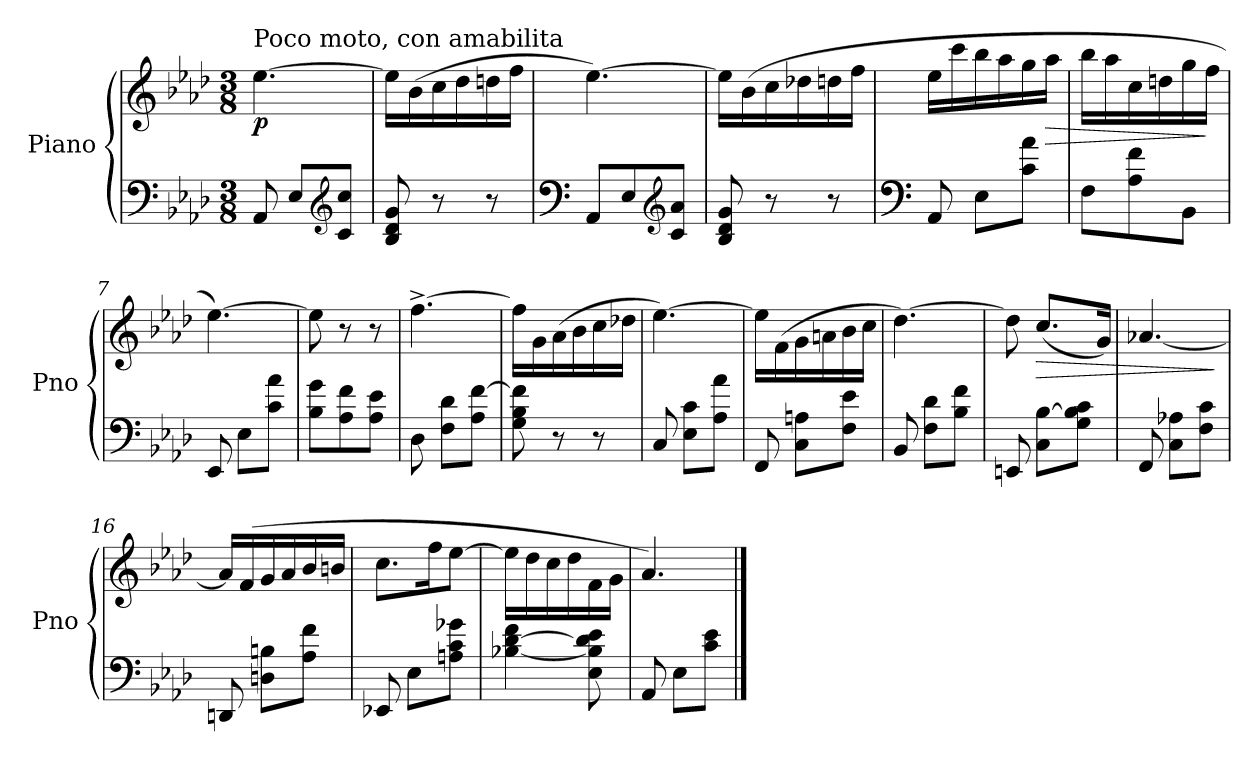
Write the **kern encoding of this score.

**kern	**kern	**dynam
*part1	*part1	*part1
*staff2	*staff1	*staff1/2
*I"Piano	*	*
*I'Pno	*	*
*clefF4	*clefG2	*
*k[b-e-a-d-]	*k[b-e-a-d-]	*
*M3/8	*M3/8	*
=1	=1	=1
!	!LO:TX:a:t=Poco moto, con amabilita	!
!	!	!LO:DY:b
8AA-/	[>4.ee-\	p
8E-/L	.	.
*clefG2	*	*
8c/ 8cc/J	.	.
=2	=2	=2
8B-/ 8d-/ 8g/	16ee-\LL]	.
.	(>16b-\	.
8r	16cc\	.
.	16dd-\	.
8r	16ddn\	.
.	16ff\JJ	.
=3	=3	=3
*clefF4	*	*
8AA-/L	[>4.ee-\)	.
8E-/	.	.
*clefG2	*	*
8c/ 8a-/J	.	.
=4	=4	=4
8B-/ 8d-/ 8g/	16ee-\LL]	.
.	(>16b-\	.
8r	16cc\	.
.	16dd-X\	.
8r	16ddn\	.
.	16ff\JJ	.
=5	=5	=5
*clefF4	*	*
8AA-/	16ee-\LL	.
.	16ccc\	.
8E-\L	16bb-\	.
.	16aa-\	.
8c\ 8a-\J	16gg\	.
!	!	!LO:HP:b
.	16aa-\JJ	>
=6	=6	=6
8F\L	16bb-\LL	.
.	16aa-\	.
8A-\ 8f\	16cc\	.
.	16ddn\	.
8BB-\J	16gg\	.
.	16ff\JJ	]
!!LO:LB:g=z
=7	=7	=7
8EE-/	[>4.ee-\)	.
8E-\L	.	.
8c\ 8a-\J	.	.
=8	=8	=8
8B-\ 8g\L	8ee-\]	.
8A-\ 8f\	8r	.
8A-\ 8e-\J	8r	.
=9	=9	=9
8D-\	[>4.ff^\	.
8F\ 8d-\L	.	.
8A-\ [8f\J	.	.
=10	=10	=10
8G\ 8B-\ 8f\]	16ff\LL]	.
.	16g\	.
8r	(>16a-\	.
.	16b-\	.
8r	16cc\	.
.	16dd-X\JJ	.
=11	=11	=11
8C/	[>4.ee-\)	.
8E-\ 8c\L	.	.
8A-\ 8a-\J	.	.
=12	=12	=12
8FF/	16ee-\LL]	.
.	(>16f\	.
8C\ 8An\L	16g\	.
.	16an\	.
8F\ 8e-\J	16b-\	.
.	16cc\JJ	.
=13	=13	=13
8BB-/	[4.dd-\)	.
8F\ 8d-\L	.	.
8B-\ 8f\J	.	.
!!LO:LB:g=z
=14	=14	=14
8EEn/	8dd-\]	.
!	!	!LO:HP:b
8C\ [8B-\L	(8.cc/L	>
8G\ 8B-\] 8c\J	.	.
.	16g/Jk)	.
=15	=15	=15
8FF/	[>4.a-X/	.
8C\ 8A-X\L	.	.
8F\ 8c\J	.	.
.	.	]
=16	=16	=16
8DDn/	16a-/LL]	.
.	(>16f/	.
8Dn\ 8Bn\L	16g/	.
.	16a-/	.
8A-\ 8f\J	16b-/	.
.	16bn/JJ	.
=17	=17	=17
8EE-X/	8.cc\L	.
8E-\L	.	.
.	16ff\K	.
8An\ 8c\ 8g-X\J	[>8ee-\J	.
=18	=18	=18
[4B-X\ [4d-\ 4f\	16ee-\LL]	.
.	16dd-\	.
.	16cc\	.
.	16dd-\	.
8E-\ 8B-\] 8d-\] 8e-\	16f\	.
.	16g\JJ	.
=19	=19	=19
8AA-/	4.a-/)	.
8E-\L	.	.
8c\ 8e-\J	.	.
==	==	==
*-	*-	*-
